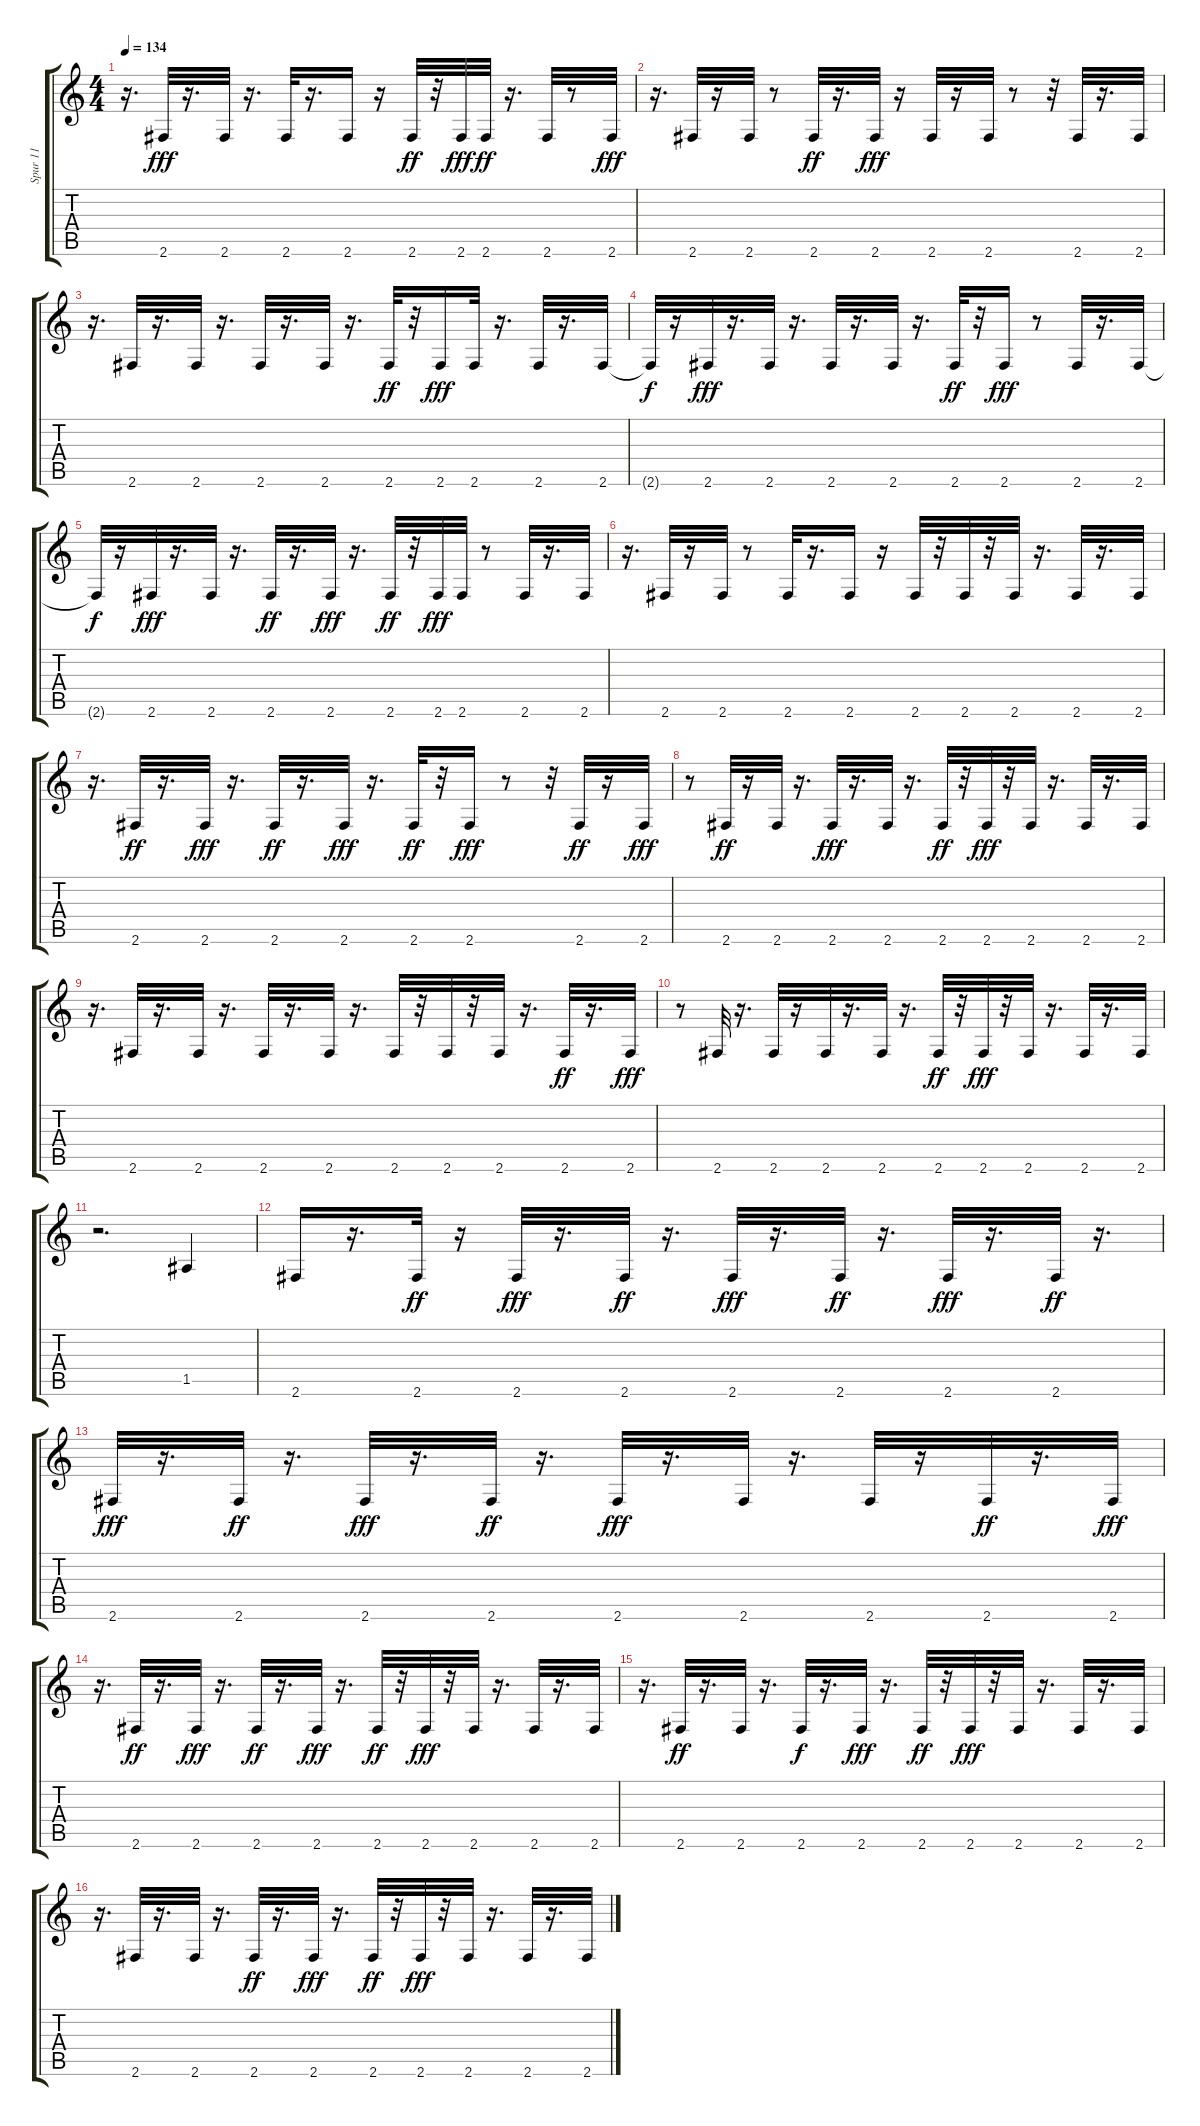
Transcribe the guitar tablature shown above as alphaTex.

\track ("Spur 11" "Spur 11") {instrument acousticguitarnylon}
\staff {score tabs}
\tuning (E4 B3 G3 D3 A2 E2) {hide}
\ts (4 4)
\tempo 134
\clef g2
\ks c
r.16{d dy fff} 2.6.32 r.16{d} 2.6.32 r.16{d} 2.6.32 r.16{d} 2.6.16 r.16 2.6.32{dy ff} r.32 2.6.32{dy fff} 2.6.32{dy ff} r.16{d} 2.6.32 r.8 2.6.32{dy fff} |
r.16{d} 2.6.32 r.16 2.6.32 r.8 2.6.32{dy ff} r.16{d} 2.6.32{dy fff} r.16 2.6.32 r.16 2.6.32 r.8 r.32 2.6.32 r.16{d} 2.6.32 |
r.16{d} 2.6.32 r.16{d} 2.6.32 r.16{d} 2.6.32 r.16{d} 2.6.32 r.16{d} 2.6.32{dy ff} r.32 2.6.16{dy fff} 2.6.32 r.16{d} 2.6.32 r.16{d} 2.6.32 |
2.6{t}.32{dy f} r.16 2.6.32{dy fff} r.16{d} 2.6.32 r.16{d} 2.6.32 r.16{d} 2.6.32 r.16{d} 2.6.32{dy ff} r.32 2.6.16{dy fff} r.8 2.6.32 r.16{d} 2.6.32 |
2.6{t}.32{dy f} r.16 2.6.32{dy fff} r.16{d} 2.6.32 r.16{d} 2.6.32{dy ff} r.16{d} 2.6.32{dy fff} r.16{d} 2.6.32{dy ff} r.32 2.6.32{dy fff} 2.6.32 r.8 2.6.32 r.16{d} 2.6.32 |
r.16{d} 2.6.32 r.16 2.6.32 r.8 2.6.32 r.16{d} 2.6.16 r.16 2.6.32 r.32 2.6.32 r.32 2.6.32 r.16{d} 2.6.32 r.16{d} 2.6.32 |
r.16{d} 2.6.32{dy ff} r.16{d} 2.6.32{dy fff} r.16{d} 2.6.32{dy ff} r.16{d} 2.6.32{dy fff} r.16{d} 2.6.32{dy ff} r.32 2.6.16{dy fff} r.8 r.32 2.6.32{dy ff} r.16 2.6.32{dy fff} |
r.8 2.6.32{dy ff} r.16 2.6.32 r.16{d} 2.6.32{dy fff} r.16{d} 2.6.32 r.16{d} 2.6.32{dy ff} r.32 2.6.32{dy fff} r.32 2.6.32 r.16{d} 2.6.32 r.16{d} 2.6.32 |
r.16{d} 2.6.32 r.16{d} 2.6.32 r.16{d} 2.6.32 r.16{d} 2.6.32 r.16{d} 2.6.32 r.32 2.6.32 r.32 2.6.32 r.16{d} 2.6.32{dy ff} r.16{d} 2.6.32{dy fff} |
r.8 2.6.32 r.16{d} 2.6.32 r.16 2.6.32 r.16{d} 2.6.32 r.16{d} 2.6.32{dy ff} r.32 2.6.32{dy fff} r.32 2.6.32 r.16{d} 2.6.32 r.16{d} 2.6.32 |
r.2{d} 1.5.4 |
2.6.16 r.16{d} 2.6.32{dy ff} r.16 2.6.32{dy fff} r.16{d} 2.6.32{dy ff} r.16{d} 2.6.32{dy fff} r.16{d} 2.6.32{dy ff} r.16{d} 2.6.32{dy fff} r.16{d} 2.6.32{dy ff} r.16{d} |
2.6.32{dy fff} r.16{d} 2.6.32{dy ff} r.16{d} 2.6.32{dy fff} r.16{d} 2.6.32{dy ff} r.16{d} 2.6.32{dy fff} r.16{d} 2.6.32 r.16{d} 2.6.32 r.16 2.6.32{dy ff} r.16{d} 2.6.32{dy fff} |
r.16{d} 2.6.32{dy ff} r.16{d} 2.6.32{dy fff} r.16{d} 2.6.32{dy ff} r.16{d} 2.6.32{dy fff} r.16{d} 2.6.32{dy ff} r.32 2.6.32{dy fff} r.32 2.6.32 r.16{d} 2.6.32 r.16{d} 2.6.32 |
r.16{d} 2.6.32{dy ff} r.16{d} 2.6.32 r.16{d} 2.6.32{dy f} r.16{d} 2.6.32{dy fff} r.16{d} 2.6.32{dy ff} r.32 2.6.32{dy fff} r.32 2.6.32 r.16{d} 2.6.32 r.16{d} 2.6.32 |
r.16{d} 2.6.32 r.16{d} 2.6.32 r.16{d} 2.6.32{dy ff} r.16{d} 2.6.32{dy fff} r.16{d} 2.6.32{dy ff} r.32 2.6.32{dy fff} r.32 2.6.32 r.16{d} 2.6.32 r.16{d} 2.6.32
